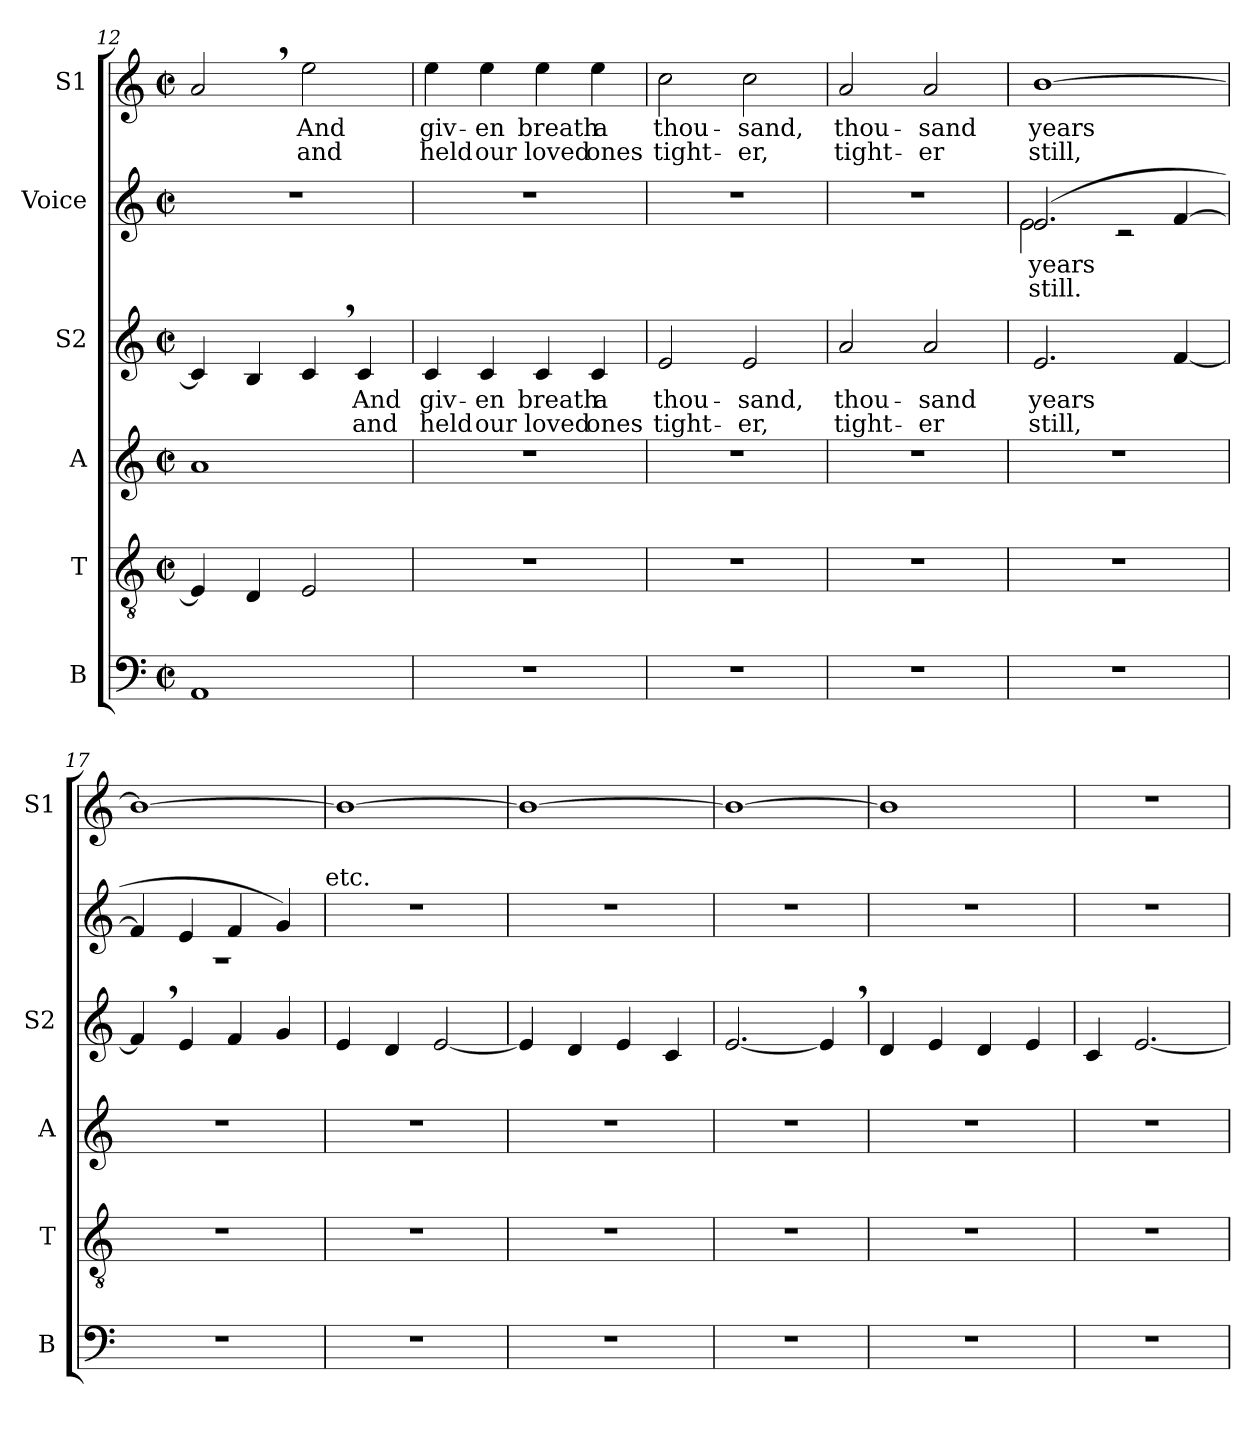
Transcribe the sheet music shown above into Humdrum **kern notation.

**kern	**text	**kern	**text	**kern	**text	**kern	**text	**text	**kern	**text	**text	**kern	**text	**text
*part6	*part6	*part5	*part5	*part4	*part4	*part3	*part3	*part3	*part2	*part2	*part2	*part1	*part1	*part1
*staff6	*staff6	*staff5	*staff5	*staff4	*staff4	*staff3	*staff3	*staff3	*staff2	*staff2	*staff2	*staff1	*staff1	*staff1
*I"B	*	*I"T	*	*I"A	*	*I"S2	*	*	*I"Voice	*	*	*I"S1	*	*
*I'B	*	*I'T	*	*I'A	*	*I'S2	*	*	*	*	*	*I'S1	*	*
*clefF4	*	*clefGv2	*	*clefG2	*	*clefG2	*	*	*clefG2	*	*	*clefG2	*	*
*k[]	*	*k[]	*	*k[]	*	*k[]	*	*	*k[]	*	*	*k[]	*	*
*C:	*	*C:	*	*C:	*	*C:	*	*	*C:	*	*	*C:	*	*
*M2/2	*	*M2/2	*	*M2/2	*	*M2/2	*	*	*M2/2	*	*	*M2/2	*	*
*met(c|)	*	*met(c|)	*	*met(c|)	*	*met(c|)	*	*	*met(c|)	*	*	*met(c|)	*	*
=12	=12	=12	=12	=12	=12	=12	=12	=12	=12	=12	=12	=12	=12	=12
1AA	.	4E/]	.	1a	.	4c/]	.	.	1r	.	.	2a,>/	.	.
.	.	4D/	.	.	.	4B/	.	.	.	.	.	.	.	.
!	!	!	!	!	!	!	!	!	!	!	!	!	!LO:LY:b	!LO:LY:b
.	.	2E/	.	.	.	4c,>/	.	.	.	.	.	2ee\	And	and
!	!	!	!	!	!	!	!LO:LY:b	!LO:LY:b	!	!	!	!	!	!
.	.	.	.	.	.	4c/	And	and	.	.	.	.	.	.
!!LO:PB:g=z
=13	=13	=13	=13	=13	=13	=13	=13	=13	=13	=13	=13	=13	=13	=13
!	!	!	!	!	!	!	!LO:LY:b	!LO:LY:b	!	!	!	!	!LO:LY:b	!LO:LY:b
1r	.	1r	.	1r	.	4c/	giv-	held	1r	.	.	4ee\	giv-	held
!	!	!	!	!	!	!	!LO:LY:b	!LO:LY:b	!	!	!	!	!LO:LY:b	!LO:LY:b
.	.	.	.	.	.	4c/	-en	our	.	.	.	4ee\	-en	our
!	!	!	!	!	!	!	!LO:LY:b	!LO:LY:b	!	!	!	!	!LO:LY:b	!LO:LY:b
.	.	.	.	.	.	4c/	breath	loved	.	.	.	4ee\	breath	loved
!	!	!	!	!	!	!	!LO:LY:b	!LO:LY:b	!	!	!	!	!LO:LY:b	!LO:LY:b
.	.	.	.	.	.	4c/	a	ones	.	.	.	4ee\	a	ones
=14	=14	=14	=14	=14	=14	=14	=14	=14	=14	=14	=14	=14	=14	=14
!	!	!	!	!	!	!	!LO:LY:b	!LO:LY:b	!	!	!	!	!LO:LY:b	!LO:LY:b
1r	.	1r	.	1r	.	2e/	thou-	tight-	1r	.	.	2cc\	thou-	tight-
!	!	!	!	!	!	!	!LO:LY:b	!LO:LY:b	!	!	!	!	!LO:LY:b	!LO:LY:b
.	.	.	.	.	.	2e/	-sand,	-er,	.	.	.	2cc\	-sand,	-er,
=15	=15	=15	=15	=15	=15	=15	=15	=15	=15	=15	=15	=15	=15	=15
!	!	!	!	!	!	!	!LO:LY:b	!LO:LY:b	!	!	!	!	!LO:LY:b	!LO:LY:b
1r	.	1r	.	1r	.	2a/	thou-	tight-	1r	.	.	2a/	thou-	tight-
!	!	!	!	!	!	!	!LO:LY:b	!LO:LY:b	!	!	!	!	!LO:LY:b	!LO:LY:b
.	.	.	.	.	.	2a/	-sand	-er	.	.	.	2a/	-sand	-er
=16	=16	=16	=16	=16	=16	=16	=16	=16	=16	=16	=16	=16	=16	=16
!	!	!	!	!	!	!	!	!	!LO:TX:a:t=Solo voice	!	!	!	!	!
!	!	!	!	!	!	!	!	!	!LO:TX:a:t=Alternatively&colon;	!	!	!	!	!
!	!	!	!	!	!	!	!	!	!LO:TX:b:t=Chorus&colon;	!	!	!	!	!
!	!	!	!	!	!	!	!LO:LY:b	!LO:LY:b	!	!LO:LY:a	!LO:LY:a	!	!	!
*	*	*	*	*	*	*	*	*	*^	*	*	*	*	*
!	!	!	!	!	!	!	!	!	!	!	!LO:LY:b	!LO:LY:b	!	!LO:LY:b	!LO:LY:b
1r	.	1r	.	1r	.	2.e/	years	still,	(2.e/	2e\	years	still.	[1b	years	still,
.	.	.	.	.	.	.	.	.	.	2rc	.	.	.	.	.
.	.	.	.	.	.	[4f/	.	.	[>4f/	.	.	.	.	.	.
=17	=17	=17	=17	=17	=17	=17	=17	=17	=17	=17	=17	=17	=17	=17	=17
1r	.	1r	.	1r	.	4f,>/]	.	.	4f/]	1rA	.	.	1b_	.	.
.	.	.	.	.	.	4e/	.	.	4e/	.	.	.	.	.	.
.	.	.	.	.	.	4f/	.	.	4f/	.	.	.	.	.	.
.	.	.	.	.	.	4g/	.	.	4g/)	.	.	.	.	.	.
*	*	*	*	*	*	*	*	*	*v	*v	*	*	*	*	*
!	!	!	!	!	!	!	!	!	!LO:TX:a:t=etc.	!	!	!	!	!
=18	=18	=18	=18	=18	=18	=18	=18	=18	=18	=18	=18	=18	=18	=18
1r	.	1r	.	1r	.	4e/	.	.	1r	.	.	1b_	.	.
.	.	.	.	.	.	4d/	.	.	.	.	.	.	.	.
.	.	.	.	.	.	[2e/	.	.	.	.	.	.	.	.
=19	=19	=19	=19	=19	=19	=19	=19	=19	=19	=19	=19	=19	=19	=19
1r	.	1r	.	1r	.	4e/]	.	.	1r	.	.	1b_	.	.
.	.	.	.	.	.	4d/	.	.	.	.	.	.	.	.
.	.	.	.	.	.	4e/	.	.	.	.	.	.	.	.
.	.	.	.	.	.	4c/	.	.	.	.	.	.	.	.
=20	=20	=20	=20	=20	=20	=20	=20	=20	=20	=20	=20	=20	=20	=20
1r	.	1r	.	1r	.	[2.e/	.	.	1r	.	.	1b_	.	.
.	.	.	.	.	.	4e,>/]	.	.	.	.	.	.	.	.
=21	=21	=21	=21	=21	=21	=21	=21	=21	=21	=21	=21	=21	=21	=21
1r	.	1r	.	1r	.	4d/	.	.	1r	.	.	1b]	.	.
.	.	.	.	.	.	4e/	.	.	.	.	.	.	.	.
.	.	.	.	.	.	4d/	.	.	.	.	.	.	.	.
.	.	.	.	.	.	4e/	.	.	.	.	.	.	.	.
!!LO:LB:g=z
=22	=22	=22	=22	=22	=22	=22	=22	=22	=22	=22	=22	=22	=22	=22
1r	.	1r	.	1r	.	4c/	.	.	1r	.	.	1r	.	.
.	.	.	.	.	.	[2.e/	.	.	.	.	.	.	.	.
=	=	=	=	=	=	=	=	=	=	=	=	=	=	=
*-	*-	*-	*-	*-	*-	*-	*-	*-	*-	*-	*-	*-	*-	*-
